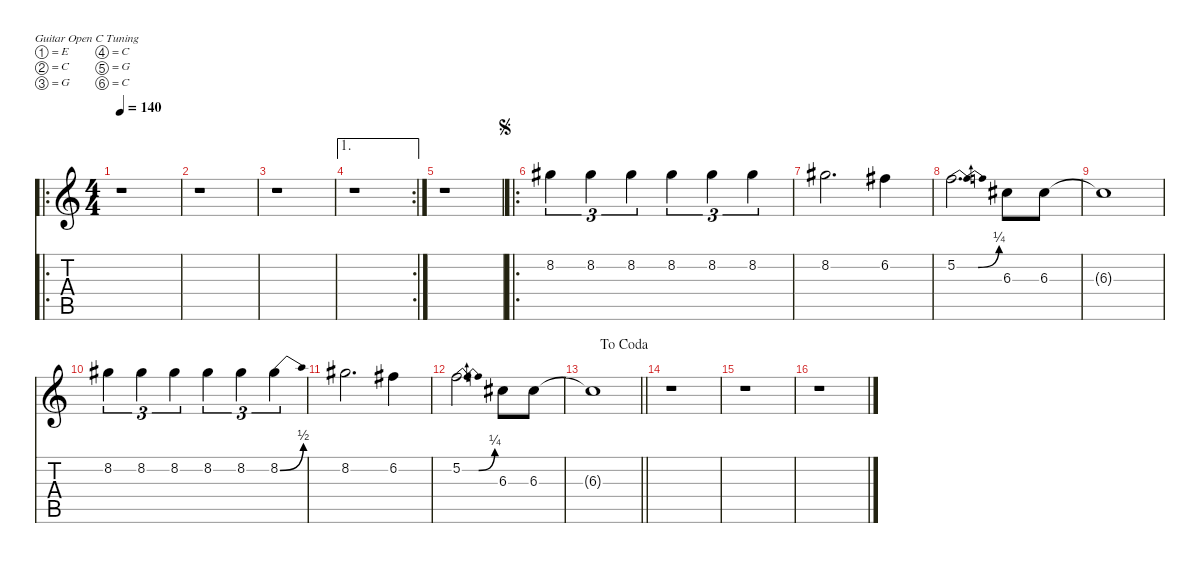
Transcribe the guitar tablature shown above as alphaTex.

\defaultSystemsLayout 4
\hideDynamics
\bracketExtendMode nobrackets
\singleTrackTrackNamePolicy hidden
\multiTrackTrackNamePolicy hidden
\firstSystemTrackNameMode fullname
\firstSystemTrackNameOrientation horizontal
\otherSystemsTrackNameOrientation horizontal
\track ("Guitar 2" "dist.guit.") {mute instrument distortionguitar}
\staff {score tabs}
\tuning (E4 C4 G3 C3 G2 C2)
\ro
\ts (4 4)
\beaming (8 2 2 2 2)
\tempo 140
\clef g2
\ks c
r.1{dy f instrument distortionguitar beam Down} |
r.1{beam Down} |
r.1{beam Down} |
\ae 1
\rc 2
r.1{beam Down} |
r.1{beam Down} |
\ro
\jump segno
8.2{acc #}.4{tu (3 2) beam Down} 8.2{acc #}.4{tu (3 2) beam Down} 8.2{acc #}.4{tu (3 2) beam Down} 8.2{acc #}.4{tu (3 2) beam Down} 8.2{acc #}.4{tu (3 2) beam Down} 8.2{acc #}.4{tu (3 2) beam Down} |
8.2{acc #}.2{d beam Down} 6.2{acc #}.4{beam Down} |
5.2{be (bendrelease 0 0 22.0000008 1 30 1 7.0000002 0)}.2{d beam Down} 6.3{acc #}.8{beam Down} 6.3{acc #}.8{beam Down} |
6.3{t acc #}.1{beam Down} |
8.2{acc #}.4{tu (3 2) beam Down} 8.2{acc #}.4{tu (3 2) beam Down} 8.2{acc #}.4{tu (3 2) beam Down} 8.2{acc #}.4{tu (3 2) beam Down} 8.2{acc #}.4{tu (3 2) beam Down} 8.2{be (bend 0 0 9.999999599999999 2) acc #}.4{tu (3 2) beam Down} |
8.2{acc #}.2{d beam Down} 6.2{acc #}.4{beam Down} |
5.2{be (bendrelease 0 0 15 1 22.999999199999998 1 7.0000002 0)}.2{d beam Down} 6.3{acc #}.8{beam Down} 6.3{acc #}.8{beam Down} |
\jump dacoda
\barLineRight lightlight
6.3{t acc #}.1{beam Down} |
r.1{beam Down} |
r.1{beam Down} |
r.1{beam Down}
